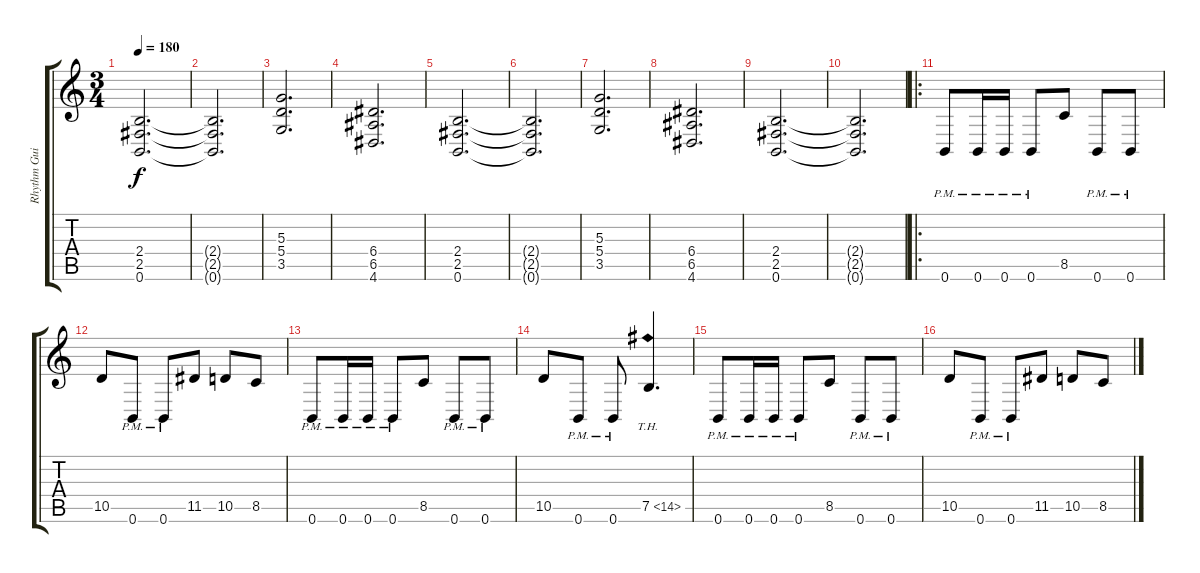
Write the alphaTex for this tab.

\track ("Rhythm Guitar 1" "Rhythm Gui") {instrument distortionguitar}
\staff {score tabs}
\tuning (B3 Gb3 D3 A2 E2 B1) {hide}
\ts (3 4)
\tempo 180
\clef g2
\ks c
(2.4 2.5 0.6).2{d dy f} |
(2.4{t} 2.5{t} 0.6{t}).2{d} |
(5.3 5.4 3.5).2{d} |
(6.4 6.5 4.6).2{d} |
(2.4 2.5 0.6).2{d} |
(2.4{t} 2.5{t} 0.6{t}).2{d} |
(5.3 5.4 3.5).2{d} |
(6.4 6.5 4.6).2{d} |
(2.4 2.5 0.6).2{d} |
(2.4{t} 2.5{t} 0.6{t}).2{d} |
\ro
0.6{pm}.8 0.6{pm}.16 0.6{pm}.16 0.6{pm}.8 8.5.8 0.6{pm}.8 0.6{pm}.8 |
10.5.8 0.6{pm}.8 0.6{pm}.8 11.5.8 10.5.8 8.5.8 |
0.6{pm}.8 0.6{pm}.16 0.6{pm}.16 0.6{pm}.8 8.5.8 0.6{pm}.8 0.6{pm}.8 |
10.5.8 0.6{pm}.8 0.6{pm}.8 7.5{th 7}.4{d} |
0.6{pm}.8 0.6{pm}.16 0.6{pm}.16 0.6{pm}.8 8.5.8 0.6{pm}.8 0.6{pm}.8 |
10.5.8 0.6{pm}.8 0.6{pm}.8 11.5.8 10.5.8 8.5.8
